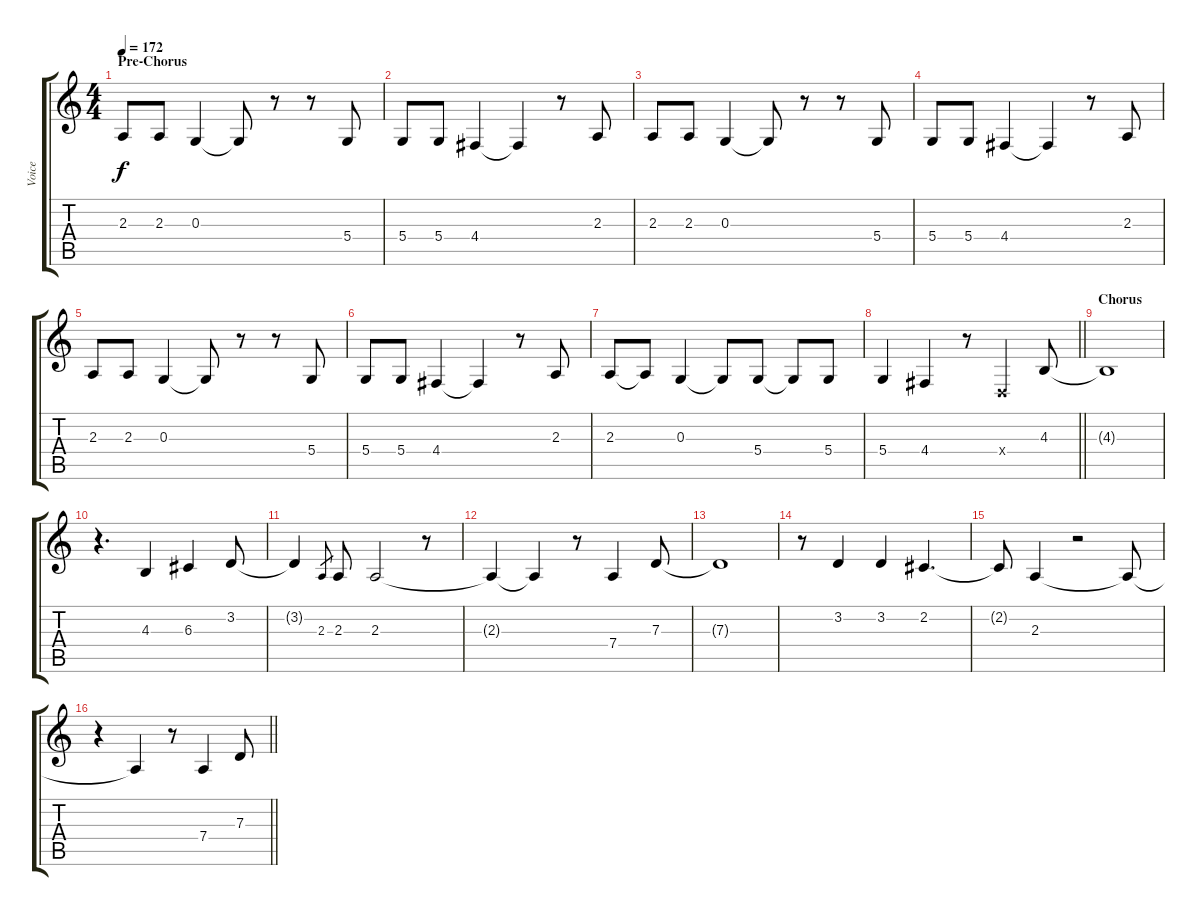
\track ("Voice" "Voice") {instrument clarinet}
\staff {score tabs}
\tuning (E4 B3 G3 D3 A2 E2) {hide}
\ts (4 4)
\section ("" "Pre-Chorus")
\tempo 172
\clef g2
\ks c
2.3.8{dy f} 2.3.8 0.3.4 0.3{t}.8 r.8 r.8 5.4.8 |
5.4.8 5.4.8 4.4.4 4.4{t}.4 r.8 2.3.8 |
2.3.8 2.3.8 0.3.4 0.3{t}.8 r.8 r.8 5.4.8 |
5.4.8 5.4.8 4.4.4 4.4{t}.4 r.8 2.3.8 |
2.3.8 2.3.8 0.3.4 0.3{t}.8 r.8 r.8 5.4.8 |
5.4.8 5.4.8 4.4.4 4.4{t}.4 r.8 2.3.8 |
2.3.8 2.3{t}.8 0.3.4 0.3{t}.8 5.4.8 5.4{t}.8 5.4.8 |
\barLineRight lightlight
5.4.4 4.4.4 r.8 0.4{x}.4 4.3.8 |
\section ("" "Chorus")
4.3{t}.1 |
r.4{d} 4.3.4 6.3.4 3.2.8 |
3.2{t}.4 2.3.8{gr} 2.3.8 2.3.2 r.8 |
2.3{t}.4 2.3{t}.4 r.8 7.4.4 7.3.8 |
7.3{t}.1 |
r.8 3.2.4 3.2.4 2.2.4{d} |
2.2{t}.8 2.3.4 r.2 2.3{t}.8 |
\barLineRight lightlight
r.4 2.3{t}.4 r.8 7.4.4 7.3.8
